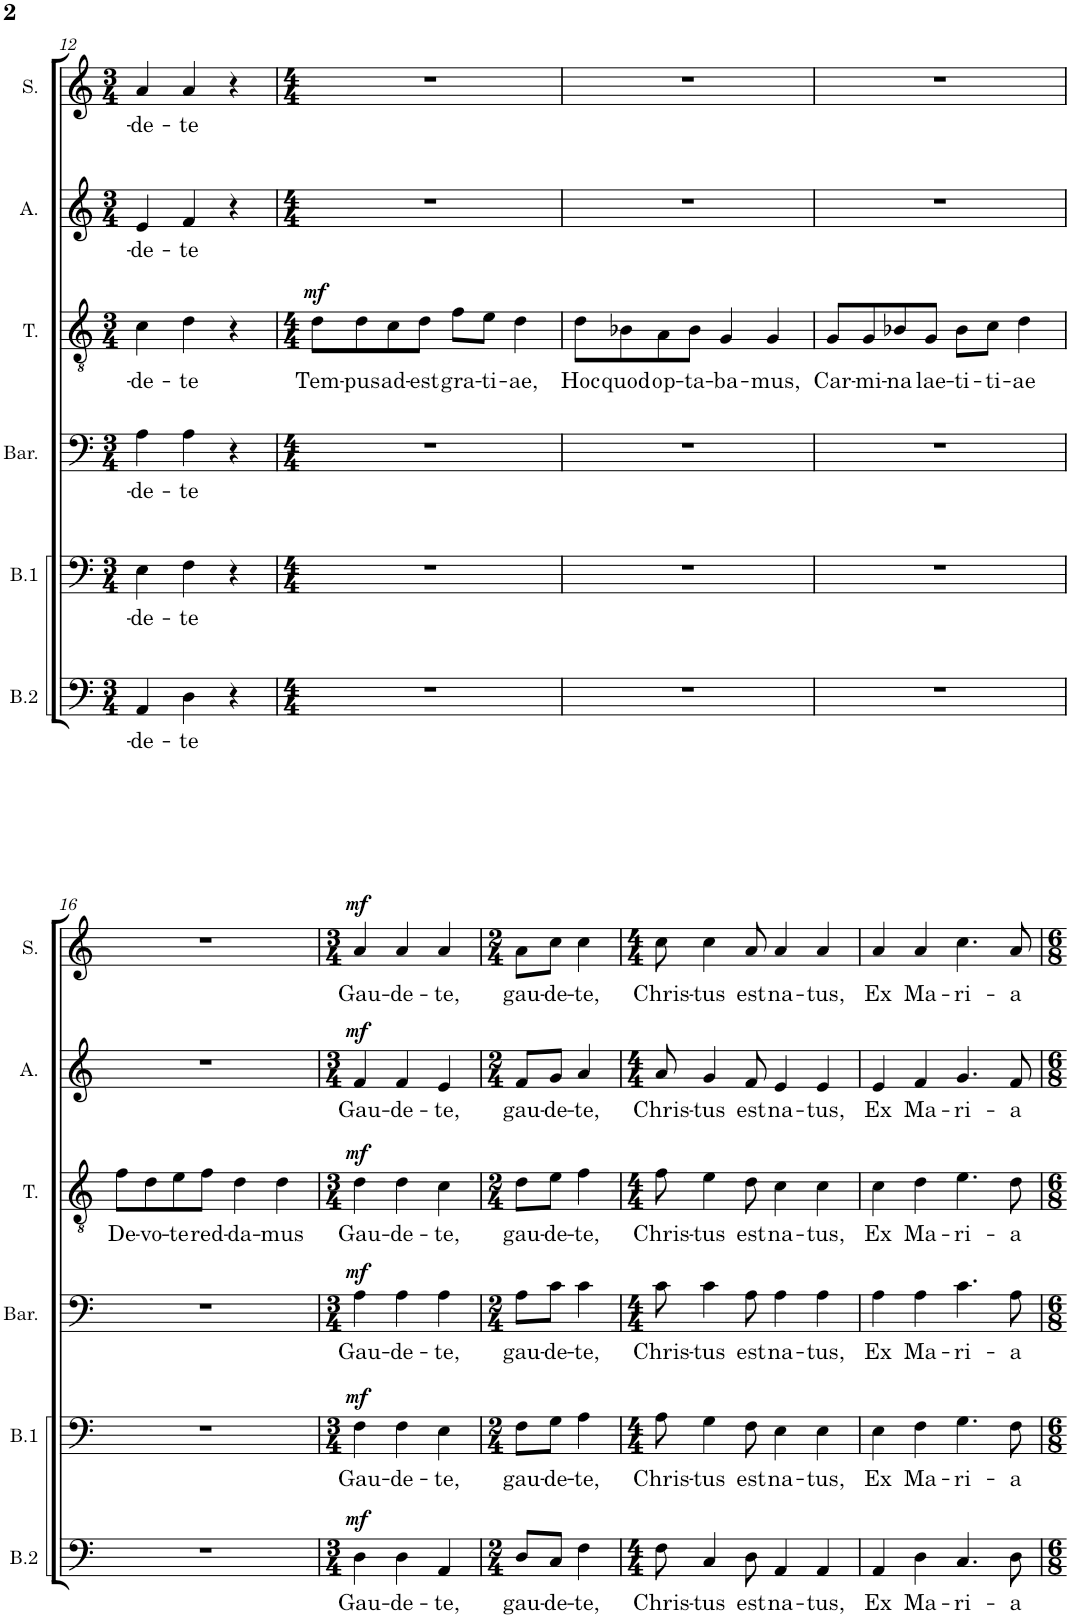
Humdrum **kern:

**kern	**text	**dynam	**kern	**text	**dynam	**kern	**text	**dynam	**kern	**text	**dynam	**kern	**text	**dynam	**kern	**text	**dynam
*part6	*part6	*part6	*part5	*part5	*part5	*part4	*part4	*part4	*part3	*part3	*part3	*part2	*part2	*part2	*part1	*part1	*part1
*staff6	*staff6	*staff6	*staff5	*staff5	*staff5	*staff4	*staff4	*staff4	*staff3	*staff3	*staff3	*staff2	*staff2	*staff2	*staff1	*staff1	*staff1
*I"Basso 2	*	*	*I"Basso 1	*	*	*I"Baritono	*	*	*I"Tenor	*	*	*I"Alto	*	*	*I"Soprano	*	*
*I'B.2	*	*	*I'B.1	*	*	*I'Bar.	*	*	*I'T.	*	*	*I'A.	*	*	*I'S.	*	*
!!LO:PB:g=z
*clefF4	*	*	*clefF4	*	*	*clefF4	*	*	*clefGv2	*	*	*clefG2	*	*	*clefG2	*	*
*k[]	*	*	*k[]	*	*	*k[]	*	*	*k[]	*	*	*k[]	*	*	*k[]	*	*
*M3/4	*	*	*M3/4	*	*	*M3/4	*	*	*M3/4	*	*	*M3/4	*	*	*M3/4	*	*
=12	=12	=12	=12	=12	=12	=12	=12	=12	=12	=12	=12	=12	=12	=12	=12	=12	=12
!	!LO:LY:b	!	!	!LO:LY:b	!	!	!LO:LY:b	!	!	!LO:LY:b	!	!	!LO:LY:b	!	!	!LO:LY:b	!
4AA/	-de-	.	4E\	-de-	.	4A\	-de-	.	4c\	-de-	.	4e/	-de-	.	4a/	-de-	.
!	!LO:LY:b	!	!	!LO:LY:b	!	!	!LO:LY:b	!	!	!LO:LY:b	!	!	!LO:LY:b	!	!	!LO:LY:b	!
4D\	-te	.	4F\	-te	.	4A\	-te	.	4d\	-te	.	4f/	-te	.	4a/	-te	.
4r	.	.	4r	.	.	4r	.	.	4r	.	.	4r	.	.	4r	.	.
=13	=13	=13	=13	=13	=13	=13	=13	=13	=13	=13	=13	=13	=13	=13	=13	=13	=13
*M4/4	*	*	*M4/4	*	*	*M4/4	*	*	*M4/4	*	*	*M4/4	*	*	*M4/4	*	*
!	!	!	!	!	!	!	!	!	!	!LO:LY:b	!LO:DY:a	!	!	!	!	!	!
1r	.	.	1r	.	.	1r	.	.	8d\L	Tem-	mf	1r	.	.	1r	.	.
!	!	!	!	!	!	!	!	!	!	!LO:LY:b	!	!	!	!	!	!	!
.	.	.	.	.	.	.	.	.	8d\	-pus	.	.	.	.	.	.	.
!	!	!	!	!	!	!	!	!	!	!LO:LY:b	!	!	!	!	!	!	!
.	.	.	.	.	.	.	.	.	8c\	ad-	.	.	.	.	.	.	.
!	!	!	!	!	!	!	!	!	!	!LO:LY:b	!	!	!	!	!	!	!
.	.	.	.	.	.	.	.	.	8d\J	-est	.	.	.	.	.	.	.
!	!	!	!	!	!	!	!	!	!	!LO:LY:b	!	!	!	!	!	!	!
.	.	.	.	.	.	.	.	.	8f\L	gra-	.	.	.	.	.	.	.
!	!	!	!	!	!	!	!	!	!	!LO:LY:b	!	!	!	!	!	!	!
.	.	.	.	.	.	.	.	.	8e\J	-ti-	.	.	.	.	.	.	.
!	!	!	!	!	!	!	!	!	!	!LO:LY:b	!	!	!	!	!	!	!
.	.	.	.	.	.	.	.	.	4d\	-ae,	.	.	.	.	.	.	.
=14	=14	=14	=14	=14	=14	=14	=14	=14	=14	=14	=14	=14	=14	=14	=14	=14	=14
!	!	!	!	!	!	!	!	!	!	!LO:LY:b	!	!	!	!	!	!	!
1r	.	.	1r	.	.	1r	.	.	8d\L	Hoc	.	1r	.	.	1r	.	.
!	!	!	!	!	!	!	!	!	!	!LO:LY:b	!	!	!	!	!	!	!
.	.	.	.	.	.	.	.	.	8B-X\	quod	.	.	.	.	.	.	.
!	!	!	!	!	!	!	!	!	!	!LO:LY:b	!	!	!	!	!	!	!
.	.	.	.	.	.	.	.	.	8A\	op-	.	.	.	.	.	.	.
!	!	!	!	!	!	!	!	!	!	!LO:LY:b	!	!	!	!	!	!	!
.	.	.	.	.	.	.	.	.	8B-\J	-ta-	.	.	.	.	.	.	.
!	!	!	!	!	!	!	!	!	!	!LO:LY:b	!	!	!	!	!	!	!
.	.	.	.	.	.	.	.	.	4G/	-ba-	.	.	.	.	.	.	.
!	!	!	!	!	!	!	!	!	!	!LO:LY:b	!	!	!	!	!	!	!
.	.	.	.	.	.	.	.	.	4G/	-mus,	.	.	.	.	.	.	.
=15	=15	=15	=15	=15	=15	=15	=15	=15	=15	=15	=15	=15	=15	=15	=15	=15	=15
!	!	!	!	!	!	!	!	!	!	!LO:LY:b	!	!	!	!	!	!	!
1r	.	.	1r	.	.	1r	.	.	8G/L	Car-	.	1r	.	.	1r	.	.
!	!	!	!	!	!	!	!	!	!	!LO:LY:b	!	!	!	!	!	!	!
.	.	.	.	.	.	.	.	.	8G/	-mi-	.	.	.	.	.	.	.
!	!	!	!	!	!	!	!	!	!	!LO:LY:b	!	!	!	!	!	!	!
.	.	.	.	.	.	.	.	.	8B-X/	-na	.	.	.	.	.	.	.
!	!	!	!	!	!	!	!	!	!	!LO:LY:b	!	!	!	!	!	!	!
.	.	.	.	.	.	.	.	.	8G/J	lae-	.	.	.	.	.	.	.
!	!	!	!	!	!	!	!	!	!	!LO:LY:b	!	!	!	!	!	!	!
.	.	.	.	.	.	.	.	.	8B-\L	-ti-	.	.	.	.	.	.	.
!	!	!	!	!	!	!	!	!	!	!LO:LY:b	!	!	!	!	!	!	!
.	.	.	.	.	.	.	.	.	8c\J	-ti-	.	.	.	.	.	.	.
!	!	!	!	!	!	!	!	!	!	!LO:LY:b	!	!	!	!	!	!	!
.	.	.	.	.	.	.	.	.	4d\	-ae	.	.	.	.	.	.	.
!!LO:LB:g=z
=16	=16	=16	=16	=16	=16	=16	=16	=16	=16	=16	=16	=16	=16	=16	=16	=16	=16
!	!	!	!	!	!	!	!	!	!	!LO:LY:b	!	!	!	!	!	!	!
1r	.	.	1r	.	.	1r	.	.	8f\L	De-	.	1r	.	.	1r	.	.
!	!	!	!	!	!	!	!	!	!	!LO:LY:b	!	!	!	!	!	!	!
.	.	.	.	.	.	.	.	.	8d\	-vo-	.	.	.	.	.	.	.
!	!	!	!	!	!	!	!	!	!	!LO:LY:b	!	!	!	!	!	!	!
.	.	.	.	.	.	.	.	.	8e\	-te	.	.	.	.	.	.	.
!	!	!	!	!	!	!	!	!	!	!LO:LY:b	!	!	!	!	!	!	!
.	.	.	.	.	.	.	.	.	8f\J	red-	.	.	.	.	.	.	.
!	!	!	!	!	!	!	!	!	!	!LO:LY:b	!	!	!	!	!	!	!
.	.	.	.	.	.	.	.	.	4d\	-da-	.	.	.	.	.	.	.
!	!	!	!	!	!	!	!	!	!	!LO:LY:b	!	!	!	!	!	!	!
.	.	.	.	.	.	.	.	.	4d\	-mus	.	.	.	.	.	.	.
=17	=17	=17	=17	=17	=17	=17	=17	=17	=17	=17	=17	=17	=17	=17	=17	=17	=17
*M3/4	*	*	*M3/4	*	*	*M3/4	*	*	*M3/4	*	*	*M3/4	*	*	*M3/4	*	*
!	!LO:LY:b	!LO:DY:a	!	!LO:LY:b	!LO:DY:a	!	!LO:LY:b	!LO:DY:a	!	!LO:LY:b	!LO:DY:a	!	!LO:LY:b	!LO:DY:a	!	!LO:LY:b	!LO:DY:a
4D\	Gau-	mf	4F\	Gau-	mf	4A\	Gau-	mf	4d\	Gau-	mf	4f/	Gau-	mf	4a/	Gau-	mf
!	!LO:LY:b	!	!	!LO:LY:b	!	!	!LO:LY:b	!	!	!LO:LY:b	!	!	!LO:LY:b	!	!	!LO:LY:b	!
4D\	-de-	.	4F\	-de-	.	4A\	-de-	.	4d\	-de-	.	4f/	-de-	.	4a/	-de-	.
!	!LO:LY:b	!	!	!LO:LY:b	!	!	!LO:LY:b	!	!	!LO:LY:b	!	!	!LO:LY:b	!	!	!LO:LY:b	!
4AA/	-te,	.	4E\	-te,	.	4A\	-te,	.	4c\	-te,	.	4e/	-te,	.	4a/	-te,	.
=18	=18	=18	=18	=18	=18	=18	=18	=18	=18	=18	=18	=18	=18	=18	=18	=18	=18
*M2/4	*	*	*M2/4	*	*	*M2/4	*	*	*M2/4	*	*	*M2/4	*	*	*M2/4	*	*
!	!LO:LY:b	!	!	!LO:LY:b	!	!	!LO:LY:b	!	!	!LO:LY:b	!	!	!LO:LY:b	!	!	!LO:LY:b	!
8D/L	gau-	.	8F\L	gau-	.	8A\L	gau-	.	8d\L	gau-	.	8f/L	gau-	.	8a\L	gau-	.
!	!LO:LY:b	!	!	!LO:LY:b	!	!	!LO:LY:b	!	!	!LO:LY:b	!	!	!LO:LY:b	!	!	!LO:LY:b	!
8C/J	-de-	.	8G\J	-de-	.	8c\J	-de-	.	8e\J	-de-	.	8g/J	-de-	.	8cc\J	-de-	.
!	!LO:LY:b	!	!	!LO:LY:b	!	!	!LO:LY:b	!	!	!LO:LY:b	!	!	!LO:LY:b	!	!	!LO:LY:b	!
4F\	-te,	.	4A\	-te,	.	4c\	-te,	.	4f\	-te,	.	4a/	-te,	.	4cc\	-te,	.
=19	=19	=19	=19	=19	=19	=19	=19	=19	=19	=19	=19	=19	=19	=19	=19	=19	=19
*M4/4	*	*	*M4/4	*	*	*M4/4	*	*	*M4/4	*	*	*M4/4	*	*	*M4/4	*	*
!	!LO:LY:b	!	!	!LO:LY:b	!	!	!LO:LY:b	!	!	!LO:LY:b	!	!	!LO:LY:b	!	!	!LO:LY:b	!
8F\	Chris-	.	8A\	Chris-	.	8c\	Chris-	.	8f\	Chris-	.	8a/	Chris-	.	8cc\	Chris-	.
!	!LO:LY:b	!	!	!LO:LY:b	!	!	!LO:LY:b	!	!	!LO:LY:b	!	!	!LO:LY:b	!	!	!LO:LY:b	!
4C/	-tus	.	4G\	-tus	.	4c\	-tus	.	4e\	-tus	.	4g/	-tus	.	4cc\	-tus	.
!	!LO:LY:b	!	!	!LO:LY:b	!	!	!LO:LY:b	!	!	!LO:LY:b	!	!	!LO:LY:b	!	!	!LO:LY:b	!
8D\	est	.	8F\	est	.	8A\	est	.	8d\	est	.	8f/	est	.	8a/	est	.
!	!LO:LY:b	!	!	!LO:LY:b	!	!	!LO:LY:b	!	!	!LO:LY:b	!	!	!LO:LY:b	!	!	!LO:LY:b	!
4AA/	na-	.	4E\	na-	.	4A\	na-	.	4c\	na-	.	4e/	na-	.	4a/	na-	.
!	!LO:LY:b	!	!	!LO:LY:b	!	!	!LO:LY:b	!	!	!LO:LY:b	!	!	!LO:LY:b	!	!	!LO:LY:b	!
4AA/	-tus,	.	4E\	-tus,	.	4A\	-tus,	.	4c\	-tus,	.	4e/	-tus,	.	4a/	-tus,	.
=20	=20	=20	=20	=20	=20	=20	=20	=20	=20	=20	=20	=20	=20	=20	=20	=20	=20
!	!LO:LY:b	!	!	!LO:LY:b	!	!	!LO:LY:b	!	!	!LO:LY:b	!	!	!LO:LY:b	!	!	!LO:LY:b	!
4AA/	Ex	.	4E\	Ex	.	4A\	Ex	.	4c\	Ex	.	4e/	Ex	.	4a/	Ex	.
!	!LO:LY:b	!	!	!LO:LY:b	!	!	!LO:LY:b	!	!	!LO:LY:b	!	!	!LO:LY:b	!	!	!LO:LY:b	!
4D\	Ma-	.	4F\	Ma-	.	4A\	Ma-	.	4d\	Ma-	.	4f/	Ma-	.	4a/	Ma-	.
!	!LO:LY:b	!	!	!LO:LY:b	!	!	!LO:LY:b	!	!	!LO:LY:b	!	!	!LO:LY:b	!	!	!LO:LY:b	!
4.C/	-ri-	.	4.G\	-ri-	.	4.c\	-ri-	.	4.e\	-ri-	.	4.g/	-ri-	.	4.cc\	-ri-	.
!	!LO:LY:b	!	!	!LO:LY:b	!	!	!LO:LY:b	!	!	!LO:LY:b	!	!	!LO:LY:b	!	!	!LO:LY:b	!
8D\	-a	.	8F\	-a	.	8A\	-a	.	8d\	-a	.	8f/	-a	.	8a/	-a	.
=	=	=	=	=	=	=	=	=	=	=	=	=	=	=	=	=	=
*-	*-	*-	*-	*-	*-	*-	*-	*-	*-	*-	*-	*-	*-	*-	*-	*-	*-
